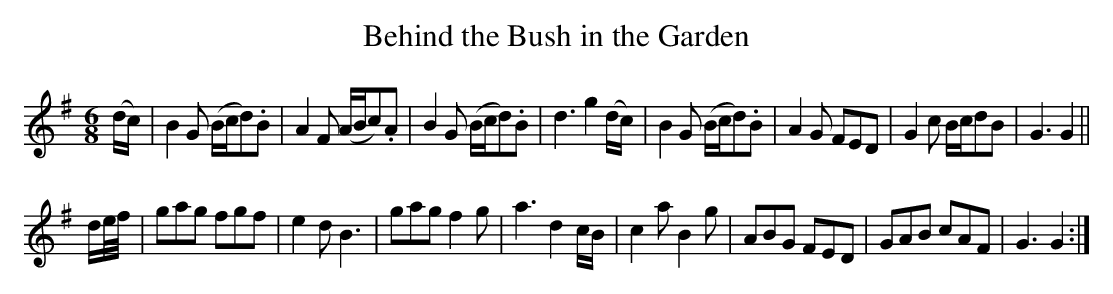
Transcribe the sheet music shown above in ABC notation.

X:1
T:Behind the Bush in the Garden
M:6/8
K:G major
(d/c/)|\
B2G (B/c/d).B | A2F (A/B/c).A | B2G (B/c/d).B| d3 g2(d/c/)| \
B2G (B/c/d).B | A2G FED       | G2c  B/c/dB  | G3 G2 ||
d/e//f//|\
gag fgf | e2d B3  | gag f2g | a3 d2c/B/|\
c2a B2g | ABG FED | GAB cAF | G3 G2:|
